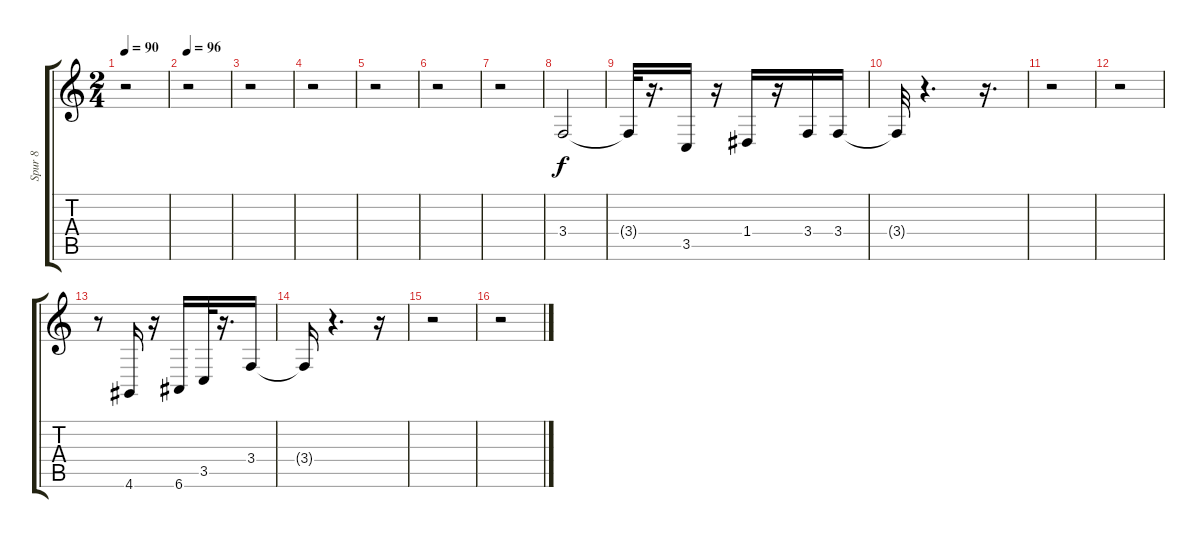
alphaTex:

\track ("Spur 8" "Spur 8") {instrument tenorsax}
\staff {score tabs}
\tuning (E4 B3 G3 D3 A2 E2) {hide}
\ts (2 4)
\tempo 90
\clef g2
\ks c
r.2{dy f instrument tenorsax} |
\tempo 96
r.2 |
r.2 |
r.2 |
r.2 |
r.2 |
r.2 |
3.4.2 |
3.4{t}.32 r.16{d} 3.5.16 r.16 1.4.16 r.16 3.4.16 3.4.16 |
3.4{t}.32 r.4{d} r.16{d} |
r.2 |
r.2 |
r.8 4.6.16 r.16 6.6.16 3.5.32 r.16{d} 3.4.16 |
3.4{t}.16 r.4{d} r.16 |
r.2 |
r.2
